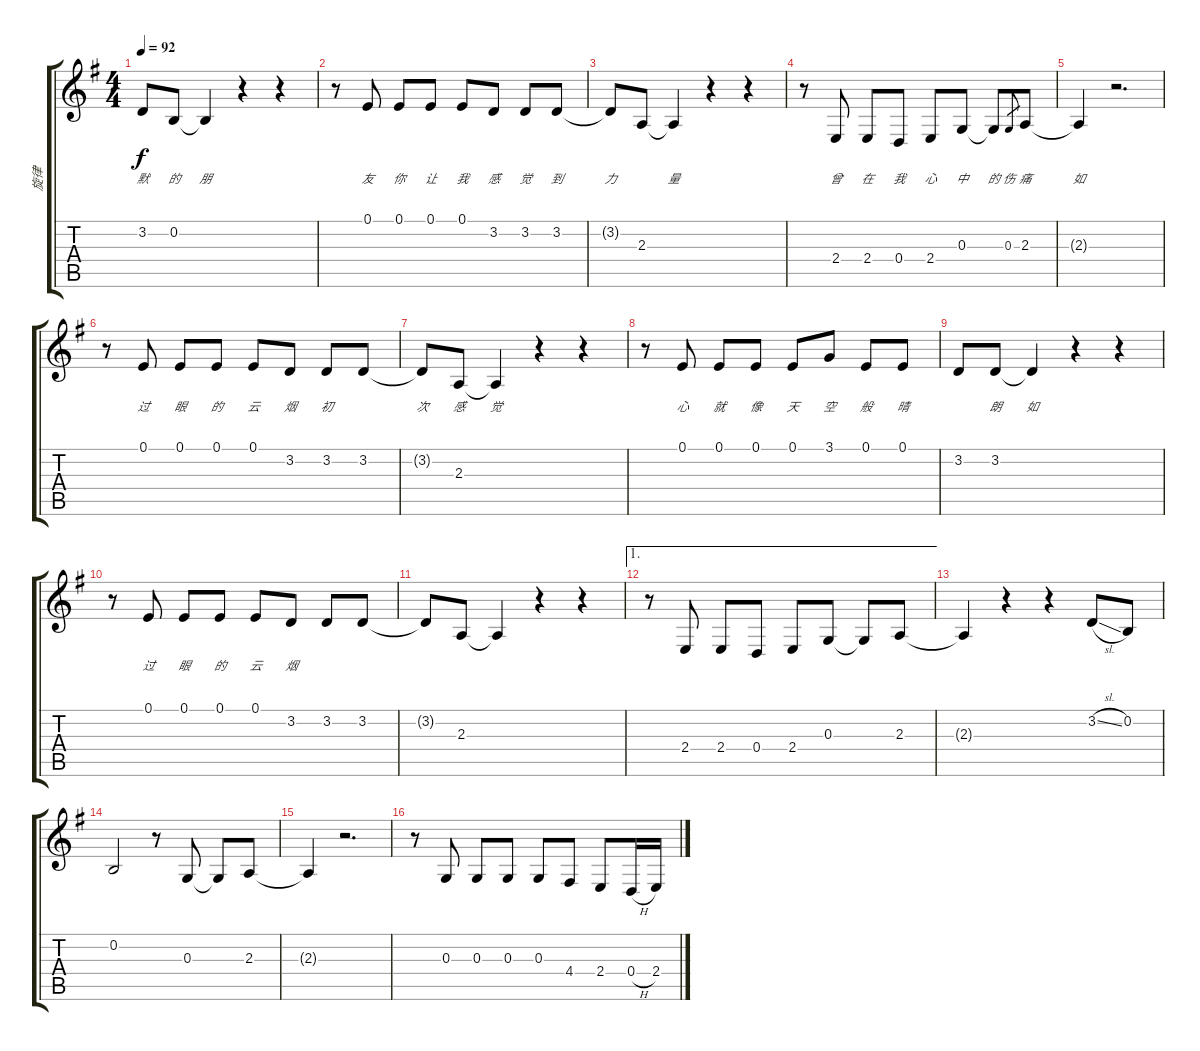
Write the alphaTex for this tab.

\track ("旋律" "旋律") {instrument acousticgrandpiano}
\staff {score tabs}
\tuning (E4 B3 G3 D3 A2 E2) {hide}
\ts (4 4)
\tempo 92
\clef g2
\ks g
3.2{t}.8{lyrics (0 "默") lyrics (1 "") lyrics (2 "") lyrics (3 "") lyrics (4 "") dy f} 0.2.8{lyrics (0 "的") lyrics (1 "") lyrics (2 "") lyrics (3 "") lyrics (4 "")} 0.2{t}.4{lyrics (0 "朋") lyrics (1 "") lyrics (2 "") lyrics (3 "") lyrics (4 "")} r.4 r.4 |
r.8 0.1.8{lyrics (0 "友") lyrics (1 "") lyrics (2 "") lyrics (3 "") lyrics (4 "")} 0.1.8{lyrics (0 "你") lyrics (1 "") lyrics (2 "") lyrics (3 "") lyrics (4 "")} 0.1.8{lyrics (0 "让") lyrics (1 "") lyrics (2 "") lyrics (3 "") lyrics (4 "")} 0.1.8{lyrics (0 "我") lyrics (1 "") lyrics (2 "") lyrics (3 "") lyrics (4 "")} 3.2.8{lyrics (0 "感") lyrics (1 "") lyrics (2 "") lyrics (3 "") lyrics (4 "")} 3.2.8{lyrics (0 "觉") lyrics (1 "") lyrics (2 "") lyrics (3 "") lyrics (4 "")} 3.2.8{lyrics (0 "到") lyrics (1 "") lyrics (2 "") lyrics (3 "") lyrics (4 "")} |
3.2{t}.8{lyrics (0 "力") lyrics (1 "") lyrics (2 "") lyrics (3 "") lyrics (4 "")} 2.3.8{lyrics (0 "") lyrics (1 "") lyrics (2 "") lyrics (3 "") lyrics (4 "")} 2.3{t}.4{lyrics (0 "量") lyrics (1 "") lyrics (2 "") lyrics (3 "") lyrics (4 "")} r.4 r.4 |
r.8 2.4.8{lyrics (0 "曾") lyrics (1 "") lyrics (2 "") lyrics (3 "") lyrics (4 "")} 2.4.8{lyrics (0 "在") lyrics (1 "") lyrics (2 "") lyrics (3 "") lyrics (4 "")} 0.4.8{lyrics (0 "我") lyrics (1 "") lyrics (2 "") lyrics (3 "") lyrics (4 "")} 2.4.8{lyrics (0 "心") lyrics (1 "") lyrics (2 "") lyrics (3 "") lyrics (4 "")} 0.3.8{lyrics (0 "中") lyrics (1 "") lyrics (2 "") lyrics (3 "") lyrics (4 "")} 0.3{t}.8{lyrics (0 "的") lyrics (1 "") lyrics (2 "") lyrics (3 "") lyrics (4 "")} 0.3.8{lyrics (0 "伤") lyrics (1 "") lyrics (2 "") lyrics (3 "") lyrics (4 "") gr} 2.3.8{lyrics (0 "痛") lyrics (1 "") lyrics (2 "") lyrics (3 "") lyrics (4 "")} |
2.3{t}.4{lyrics (0 "如") lyrics (1 "") lyrics (2 "") lyrics (3 "") lyrics (4 "")} r.2{d} |
r.8 0.1.8{lyrics (0 "过") lyrics (1 "") lyrics (2 "") lyrics (3 "") lyrics (4 "")} 0.1.8{lyrics (0 "眼") lyrics (1 "") lyrics (2 "") lyrics (3 "") lyrics (4 "")} 0.1.8{lyrics (0 "的") lyrics (1 "") lyrics (2 "") lyrics (3 "") lyrics (4 "")} 0.1.8{lyrics (0 "云") lyrics (1 "") lyrics (2 "") lyrics (3 "") lyrics (4 "")} 3.2.8{lyrics (0 "烟") lyrics (1 "") lyrics (2 "") lyrics (3 "") lyrics (4 "")} 3.2.8{lyrics (0 "初") lyrics (1 "") lyrics (2 "") lyrics (3 "") lyrics (4 "")} 3.2.8{lyrics (0 "") lyrics (1 "") lyrics (2 "") lyrics (3 "") lyrics (4 "")} |
3.2{t}.8{lyrics (0 "次") lyrics (1 "") lyrics (2 "") lyrics (3 "") lyrics (4 "")} 2.3.8{lyrics (0 "感") lyrics (1 "") lyrics (2 "") lyrics (3 "") lyrics (4 "")} 2.3{t}.4{lyrics (0 "觉") lyrics (1 "") lyrics (2 "") lyrics (3 "") lyrics (4 "")} r.4 r.4 |
r.8 0.1.8{lyrics (0 "心") lyrics (1 "") lyrics (2 "") lyrics (3 "") lyrics (4 "")} 0.1.8{lyrics (0 "就") lyrics (1 "") lyrics (2 "") lyrics (3 "") lyrics (4 "")} 0.1.8{lyrics (0 "像") lyrics (1 "") lyrics (2 "") lyrics (3 "") lyrics (4 "")} 0.1.8{lyrics (0 "天") lyrics (1 "") lyrics (2 "") lyrics (3 "") lyrics (4 "")} 3.1.8{lyrics (0 "空") lyrics (1 "") lyrics (2 "") lyrics (3 "") lyrics (4 "")} 0.1.8{lyrics (0 "般") lyrics (1 "") lyrics (2 "") lyrics (3 "") lyrics (4 "")} 0.1.8{lyrics (0 "晴") lyrics (1 "") lyrics (2 "") lyrics (3 "") lyrics (4 "")} |
3.2.8{lyrics (0 "") lyrics (1 "") lyrics (2 "") lyrics (3 "") lyrics (4 "")} 3.2.8{lyrics (0 "朗") lyrics (1 "") lyrics (2 "") lyrics (3 "") lyrics (4 "")} 3.2{t}.4{lyrics (0 "如") lyrics (1 "") lyrics (2 "") lyrics (3 "") lyrics (4 "")} r.4 r.4 |
r.8 0.1.8{lyrics (0 "过") lyrics (1 "") lyrics (2 "") lyrics (3 "") lyrics (4 "")} 0.1.8{lyrics (0 "眼") lyrics (1 "") lyrics (2 "") lyrics (3 "") lyrics (4 "")} 0.1.8{lyrics (0 "的") lyrics (1 "") lyrics (2 "") lyrics (3 "") lyrics (4 "")} 0.1.8{lyrics (0 "云") lyrics (1 "") lyrics (2 "") lyrics (3 "") lyrics (4 "")} 3.2.8{lyrics (0 "烟") lyrics (1 "") lyrics (2 "") lyrics (3 "") lyrics (4 "")} 3.2.8 3.2.8 |
3.2{t}.8 2.3.8 2.3{t}.4 r.4 r.4 |
\ae 1
r.8 2.4.8 2.4.8 0.4.8 2.4.8 0.3.8 0.3{t}.8 2.3.8 |
2.3{t}.4 r.4 r.4 3.2{sl}.8 0.2.8 |
0.2.2 r.8 0.3.8 0.3{t}.8 2.3.8 |
2.3{t}.4 r.2{d} |
r.8 0.3.8 0.3.8 0.3.8 0.3.8 4.4.8 2.4.8 0.4{h}.16 2.4.16
